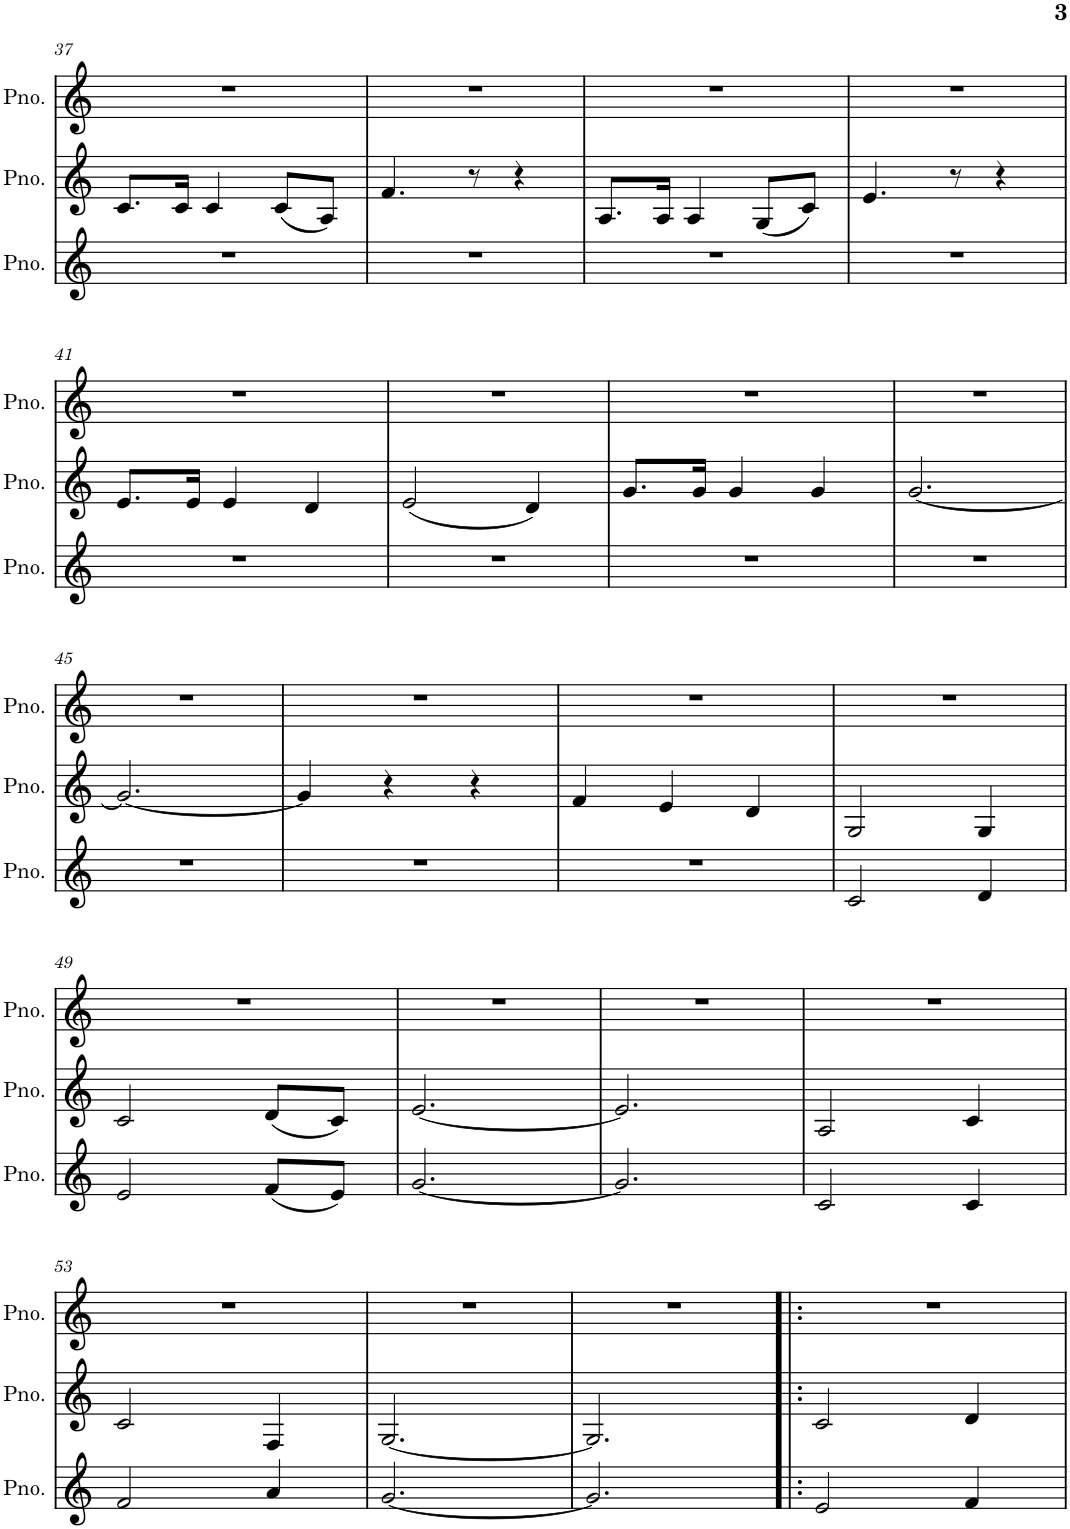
**kern	**kern	**kern
*part3	*part2	*part1
*staff3	*staff2	*staff1
*I"Piano	*I"Piano	*I"Piano
*I'Pno.	*I'Pno.	*I'Pno.
!!LO:PB:g=z
*clefG2	*clefG2	*clefG2
*k[]	*k[]	*k[]
*M3/4	*M3/4	*M3/4
=37	=37	=37
2.r	8.c/L	2.r
.	16c/Jk	.
.	4c/	.
.	(8c/L	.
.	8A/J)	.
=38	=38	=38
2.r	4.f/	2.r
.	8r	.
.	4r	.
=39	=39	=39
2.r	8.A/L	2.r
.	16A/Jk	.
.	4A/	.
.	(8G/L	.
.	8c/J)	.
=40	=40	=40
2.r	4.e/	2.r
.	8r	.
.	4r	.
!!LO:LB:g=z
=41	=41	=41
2.r	8.e/L	2.r
.	16e/Jk	.
.	4e/	.
.	4d/	.
=42	=42	=42
2.r	(2e/	2.r
.	4d/)	.
=43	=43	=43
2.r	8.g/L	2.r
.	16g/Jk	.
.	4g/	.
.	4g/	.
=44	=44	=44
2.r	[2.g/	2.r
!!LO:LB:g=z
=45	=45	=45
2.r	2.g/_	2.r
=46	=46	=46
2.r	4g/]	2.r
.	4r	.
.	4r	.
=47	=47	=47
2.r	4f/	2.r
.	4e/	.
.	4d/	.
=48	=48	=48
2c/	2G/	2.r
4d/	4G/	.
!!LO:LB:g=z
=49	=49	=49
2e/	2c/	2.r
(8f/L	(8d/L	.
8e/J)	8c/J)	.
=50	=50	=50
[2.g/	[2.e/	2.r
=51	=51	=51
2.g/]	2.e/]	2.r
=52	=52	=52
2c/	2A/	2.r
4c/	4c/	.
!!LO:LB:g=z
=53	=53	=53
2f/	2c/	2.r
4a/	4F/	.
=54	=54	=54
[2.g/	[2.G/	2.r
=55	=55	=55
2.g/]	2.G/]	2.r
=56!|:	=56!|:	=56!|:
2e/	2c/	2.r
4f/	4d/	.
=	=	=
*-	*-	*-
